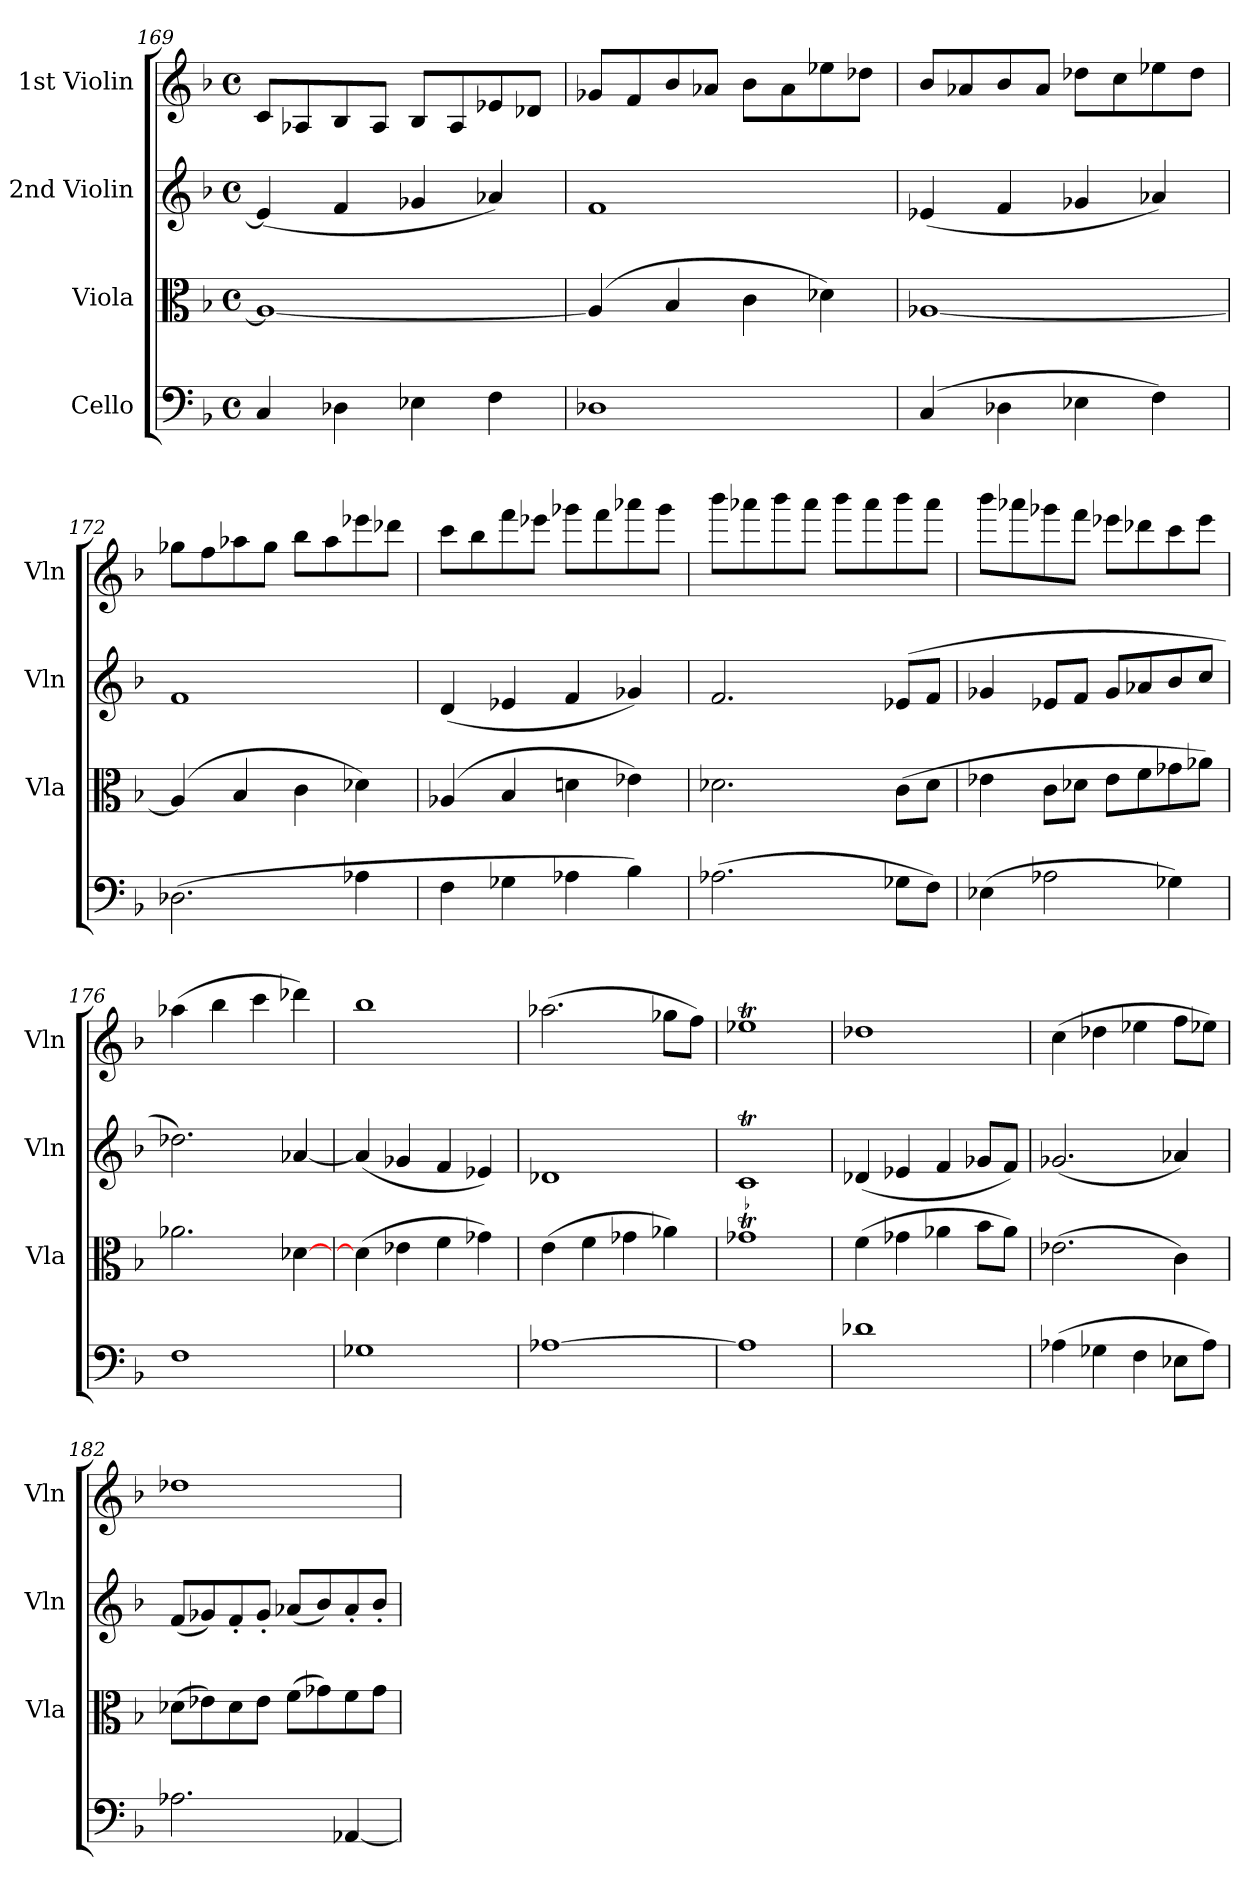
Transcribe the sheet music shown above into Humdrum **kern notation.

**kern	**kern	**kern	**kern
*part4	*part3	*part2	*part1
*staff4	*staff3	*staff2	*staff1
*I"Cello	*I"Viola	*I"2nd Violin	*I"1st Violin
*	*I'Vla	*I'Vln	*I'Vln
*clefF4	*clefC3	*clefG2	*clefG2
*k[b-]	*k[b-]	*k[b-]	*k[b-]
*F:	*F:	*F:	*F:
*M4/4	*M4/4	*M4/4	*M4/4
*met(c)	*met(c)	*met(c)	*met(c)
=169	=169	=169	=169
4C/	1A-_	(4e-/]	8c/L
.	.	.	8A-X/
4D-X\	.	4f/	8B-/
.	.	.	8A-/J
4E-X\	.	4g-X/	8B-/L
.	.	.	8A-/
4F\	.	4a-X/)	8e-X/
.	.	.	8d-X/J
=170	=170	=170	=170
1D-X	(4A-/]	1f	8g-X/L
.	.	.	8f/
.	4B-/	.	8b-/
.	.	.	8a-X/J
.	4c\	.	8b-\L
.	.	.	8a-\
.	4d-X\)	.	8ee-X\
.	.	.	8dd-X\J
!!LO:LB:g=z
=171	=171	=171	=171
(4C/	[1A-X	(4e-X/	8b-/L
.	.	.	8a-X/
4D-X\	.	4f/	8b-/
.	.	.	8a-/J
4E-X\	.	4g-X/	8dd-X\L
.	.	.	8cc\
4F\)	.	4a-X/)	8ee-X\
.	.	.	8dd-\J
=172	=172	=172	=172
(2.D-X\	(4A-/]	1f	8gg-X\L
.	.	.	8ff\
.	4B-/	.	8aa-X\
.	.	.	8gg-\J
.	4c\	.	8bb-\L
.	.	.	8aa-\
4A-X\	4d-X\)	.	8eee-X\
.	.	.	8ddd-X\J
=173	=173	=173	=173
4F\	(4A-X/	(4d/	8ccc\L
.	.	.	8bb-\
4G-X\	4B-/	4e-X/	8fff\
.	.	.	8eee-X\J
4A-X\	4dn\	4f/	8ggg-X\L
.	.	.	8fff\
4B-\)	4e-X\)	4g-X/)	8aaa-X\
.	.	.	8ggg-\J
=174	=174	=174	=174
(2.A-X\	2.d-X\	2.f/	8bbb-\L
.	.	.	8aaa-X\
.	.	.	8bbb-\
.	.	.	8aaa-\J
.	.	.	8bbb-\L
.	.	.	8aaa-\
8G-X\L	(8c\L	(8e-X/L	8bbb-\
8F\J)	8d-\J	8f/J	8aaa-\J
=175	=175	=175	=175
(4E-X\	4e-X\	4g-X/	8bbb-\L
.	.	.	8aaa-X\
2A-X\	8c\L	8e-X/L	8ggg-X\
.	8d-X\J	8f/J	8fff\J
.	8e-\L	8g-/L	8eee-X\L
.	8f\	8a-X/	8ddd-X\
4G-X\)	8g-X\	8b-/	8ccc\
.	8a-X\J)	8cc/J	8eee-\J
=176	=176	=176	=176
1F	2.a-X\	2.dd-X\)	(4aa-X\
.	.	.	4bb-\
.	.	.	4ccc\
.	[4d-X\	[4a-X/	4ddd-\)
=177	=177	=177	=177
1G-X	(4d\]	(4a-/]	1bb-
.	4e-X\	4g-X/	.
.	4f\	4f/	.
.	4g-X\)	4e-X/)	.
=178	=178	=178	=178
[1A-X	(4e\	1d-X	(2.aa-X\
.	4f\	.	.
.	4g-X\	.	.
.	4a-X\)	.	8gg-X\L
.	.	.	8ff\J)
=179	=179	=179	=179
1A-]	1g-XT	1cT	1ee-XT
!!LO:LB:g=z
=180	=180	=180	=180
1d-X	(4f\	(4d-X/	1dd-X
.	4g-X\	4e-X/	.
.	4a-X\	4f/	.
.	8b-\L	8g-X/L	.
.	8a-\J)	8f/J)	.
=181	=181	=181	=181
(4A-X\	(2.e-X\	(2.g-X/	(4cc\
4G-X\	.	.	4dd-\
4F\	.	.	4ee-\
8E-X\L	4c\)	4a-X/)	8ff\L
8A-\J)	.	.	8ee-X\J)
=182	=182	=182	=182
2.A-X\	(8d-X\L	(8f/L	1dd-X
.	8e-X\)	8g-X/)	.
.	8d-\	8f'/	.
.	8e-\J	8g-'/J	.
.	(8f\L	(8a-X/L	.
.	8g-X\)	8b-/)	.
[4AA-X/	8f\	8a-'/	.
.	8g-\J	8b-'/J	.
=	=	=	=
*-	*-	*-	*-
